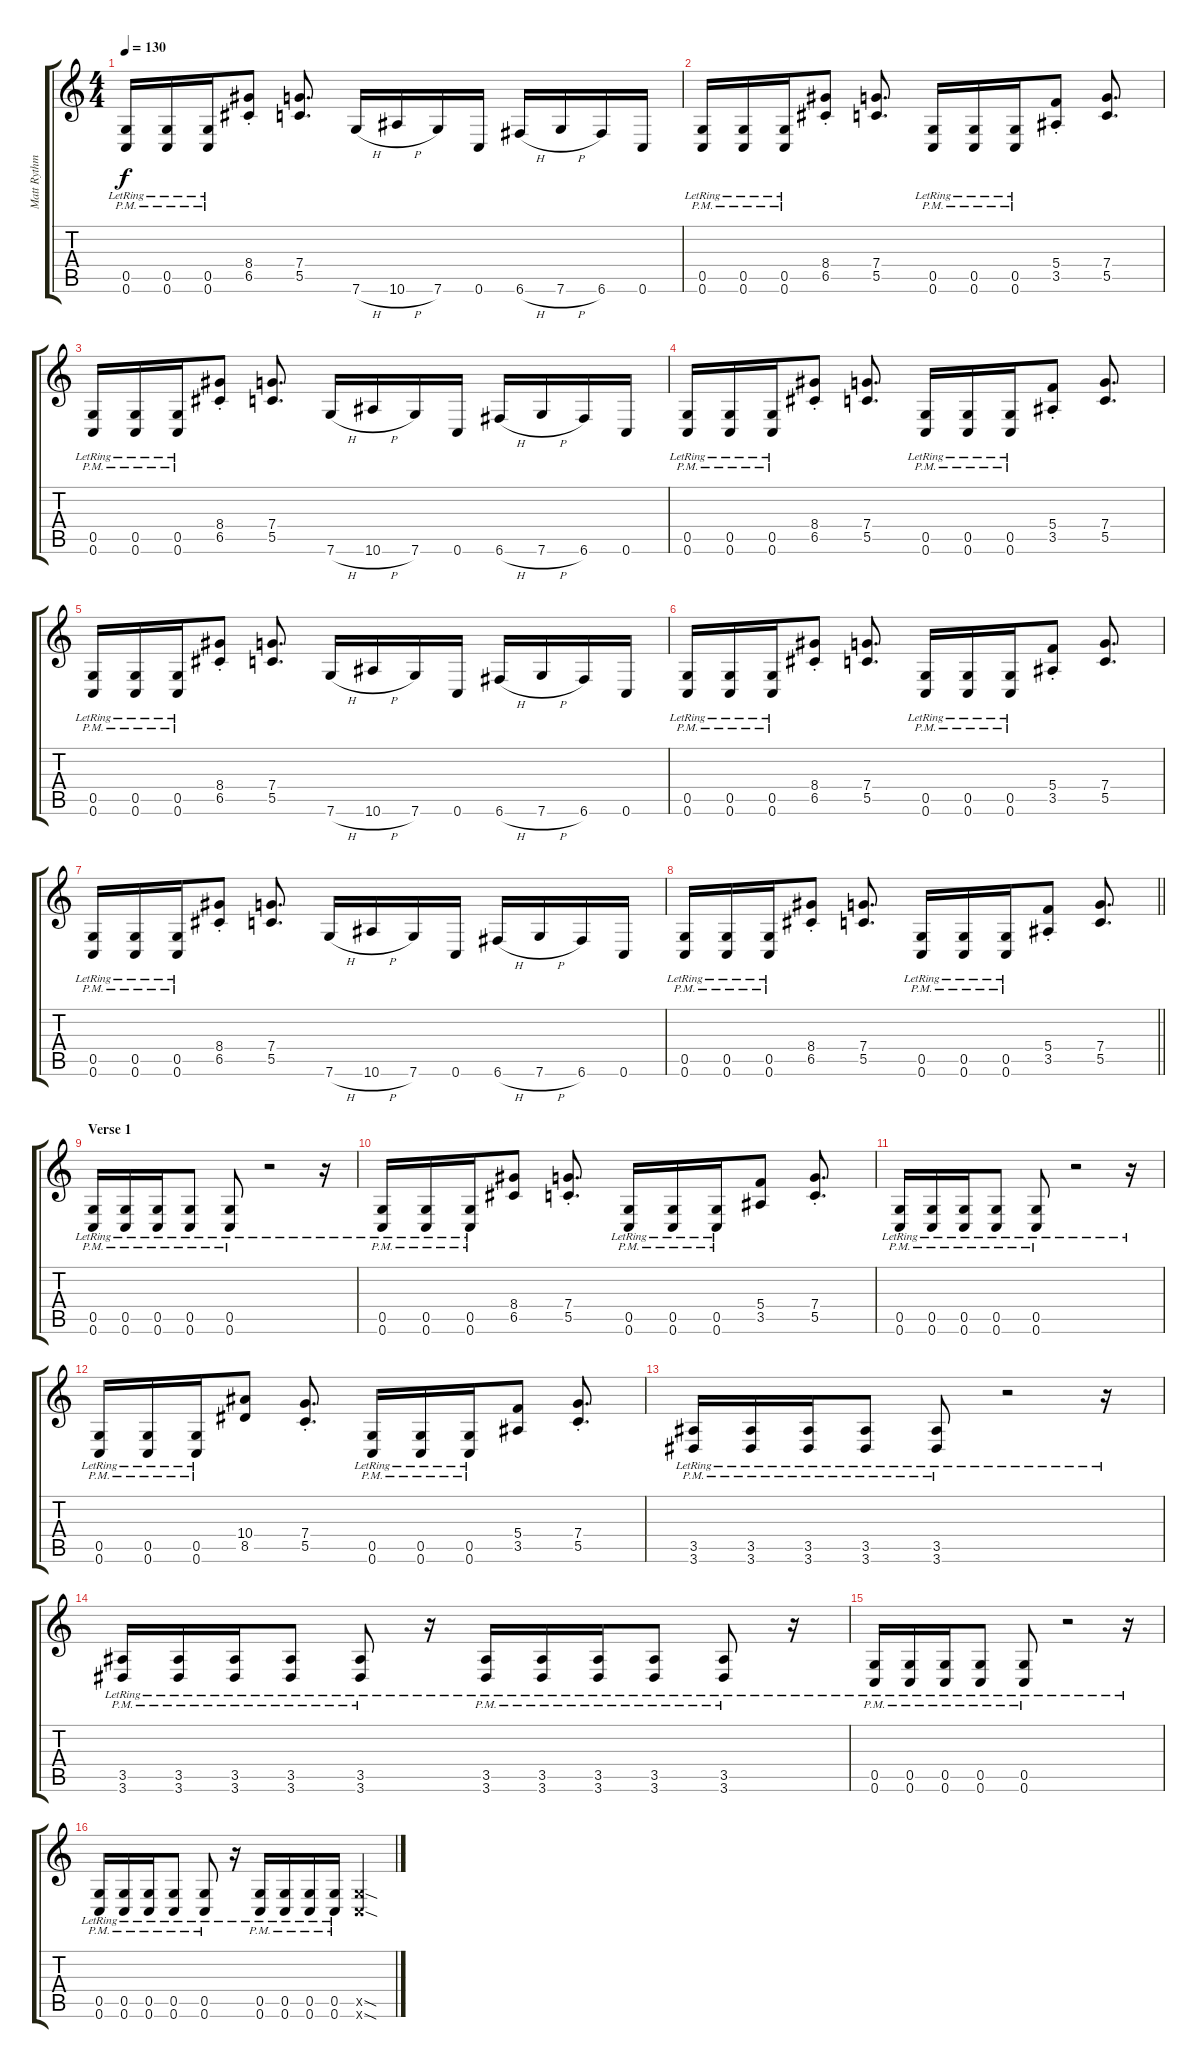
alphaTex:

\track ("Matt Rythm" "Matt Rythm") {instrument distortionguitar}
\staff {score tabs}
\tuning (D4 A3 F3 C3 G2 C2) {hide}
\ts (4 4)
\tempo 130
\clef g2
\ks c
(0.5{pm lr} 0.6{pm lr}).16{dy f} (0.5{pm lr} 0.6{pm lr}).16 (0.5{pm lr} 0.6{pm lr}).16 (8.4 6.5{st}).8 (7.4 5.5).8{d} 7.6{h}.16 10.6{h}.16 7.6.16 0.6.16 6.6{h}.16 7.6{h}.16 6.6.16 0.6.16 |
(0.5{pm lr} 0.6{pm lr}).16 (0.5{pm lr} 0.6{pm lr}).16 (0.5{pm lr} 0.6{pm lr}).16 (8.4 6.5{st}).8 (7.4 5.5).8{d} (0.5{pm lr} 0.6{pm lr}).16 (0.5{pm lr} 0.6{pm lr}).16 (0.5{pm lr} 0.6{pm lr}).16 (5.4 3.5{st}).8 (7.4 5.5).8{d} |
(0.5{pm lr} 0.6{pm lr}).16 (0.5{pm lr} 0.6{pm lr}).16 (0.5{pm lr} 0.6{pm lr}).16 (8.4 6.5{st}).8 (7.4 5.5).8{d} 7.6{h}.16 10.6{h}.16 7.6.16 0.6.16 6.6{h}.16 7.6{h}.16 6.6.16 0.6.16 |
(0.5{pm lr} 0.6{pm lr}).16 (0.5{pm lr} 0.6{pm lr}).16 (0.5{pm lr} 0.6{pm lr}).16 (8.4 6.5{st}).8 (7.4 5.5).8{d} (0.5{pm lr} 0.6{pm lr}).16 (0.5{pm lr} 0.6{pm lr}).16 (0.5{pm lr} 0.6{pm lr}).16 (5.4 3.5{st}).8 (7.4 5.5).8{d} |
(0.5{pm lr} 0.6{pm lr}).16 (0.5{pm lr} 0.6{pm lr}).16 (0.5{pm lr} 0.6{pm lr}).16 (8.4 6.5{st}).8 (7.4 5.5).8{d} 7.6{h}.16 10.6{h}.16 7.6.16 0.6.16 6.6{h}.16 7.6{h}.16 6.6.16 0.6.16 |
(0.5{pm lr} 0.6{pm lr}).16 (0.5{pm lr} 0.6{pm lr}).16 (0.5{pm lr} 0.6{pm lr}).16 (8.4 6.5{st}).8 (7.4 5.5).8{d} (0.5{pm lr} 0.6{pm lr}).16 (0.5{pm lr} 0.6{pm lr}).16 (0.5{pm lr} 0.6{pm lr}).16 (5.4 3.5{st}).8 (7.4 5.5).8{d} |
(0.5{pm lr} 0.6{pm lr}).16 (0.5{pm lr} 0.6{pm lr}).16 (0.5{pm lr} 0.6{pm lr}).16 (8.4 6.5{st}).8 (7.4 5.5).8{d} 7.6{h}.16 10.6{h}.16 7.6.16 0.6.16 6.6{h}.16 7.6{h}.16 6.6.16 0.6.16 |
\barLineRight lightlight
(0.5{pm lr} 0.6{pm lr}).16 (0.5{pm lr} 0.6{pm lr}).16 (0.5{pm lr} 0.6{pm lr}).16 (8.4 6.5{st}).8 (7.4 5.5).8{d} (0.5{pm lr} 0.6{pm lr}).16 (0.5{pm lr} 0.6{pm lr}).16 (0.5{pm lr} 0.6{pm lr}).16 (5.4 3.5{st}).8 (7.4 5.5).8{d} |
\section ("" "Verse 1")
(0.5{pm lr} 0.6{pm lr}).16 (0.5{pm lr} 0.6{pm lr}).16 (0.5{pm lr} 0.6{pm lr}).16 (0.5{pm lr} 0.6{pm lr}).8 (0.5{pm lr} 0.6{pm lr}).8 r.2 r.16 |
(0.5{pm lr} 0.6{pm lr}).16 (0.5{pm lr} 0.6{pm lr}).16 (0.5{pm lr} 0.6{pm lr}).16 (8.4 6.5).8 (7.4{st} 5.5{st}).8{d} (0.5{pm lr} 0.6{pm lr}).16 (0.5{pm lr} 0.6{pm lr}).16 (0.5{pm lr} 0.6{pm lr}).16 (5.4 3.5).8 (7.4{st} 5.5{st}).8{d} |
(0.5{pm lr} 0.6{pm lr}).16 (0.5{pm lr} 0.6{pm lr}).16 (0.5{pm lr} 0.6{pm lr}).16 (0.5{pm lr} 0.6{pm lr}).8 (0.5{pm lr} 0.6{pm lr}).8 r.2 r.16 |
(0.5{pm lr} 0.6{pm lr}).16 (0.5{pm lr} 0.6{pm lr}).16 (0.5{pm lr} 0.6{pm lr}).16 (10.4 8.5).8 (7.4{st} 5.5{st}).8{d} (0.5{pm lr} 0.6{pm lr}).16 (0.5{pm lr} 0.6{pm lr}).16 (0.5{pm lr} 0.6{pm lr}).16 (5.4 3.5).8 (7.4{st} 5.5{st}).8{d} |
(3.5{pm lr} 3.6{pm lr}).16 (3.5{pm lr} 3.6{pm lr}).16 (3.5{pm lr} 3.6{pm lr}).16 (3.5{pm lr} 3.6{pm lr}).8 (3.5{pm lr} 3.6{pm lr}).8 r.2 r.16 |
(3.5{pm lr} 3.6{pm lr}).16 (3.5{pm lr} 3.6{pm lr}).16 (3.5{pm lr} 3.6{pm lr}).16 (3.5{pm lr} 3.6{pm lr}).8 (3.5{pm lr} 3.6{pm lr}).8 r.16 (3.5{pm lr} 3.6{pm lr}).16 (3.5{pm lr} 3.6{pm lr}).16 (3.5{pm lr} 3.6{pm lr}).16 (3.5{pm lr} 3.6{pm lr}).8 (3.5{pm lr} 3.6{pm lr}).8 r.16 |
(0.5{pm lr} 0.6{pm lr}).16 (0.5{pm lr} 0.6{pm lr}).16 (0.5{pm lr} 0.6{pm lr}).16 (0.5{pm lr} 0.6{pm lr}).8 (0.5{pm lr} 0.6{pm lr}).8 r.2 r.16 |
(0.5{pm lr} 0.6{pm lr}).16 (0.5{pm lr} 0.6{pm lr}).16 (0.5{pm lr} 0.6{pm lr}).16 (0.5{pm lr} 0.6{pm lr}).8 (0.5{pm lr} 0.6{pm lr}).8 r.16 (0.5{pm lr} 0.6{pm lr}).16 (0.5{pm lr} 0.6{pm lr}).16 (0.5{pm lr} 0.6{pm lr}).16 (0.5{pm lr} 0.6{pm lr}).16 (0.5{sod x} 0.6{sod x}).4
